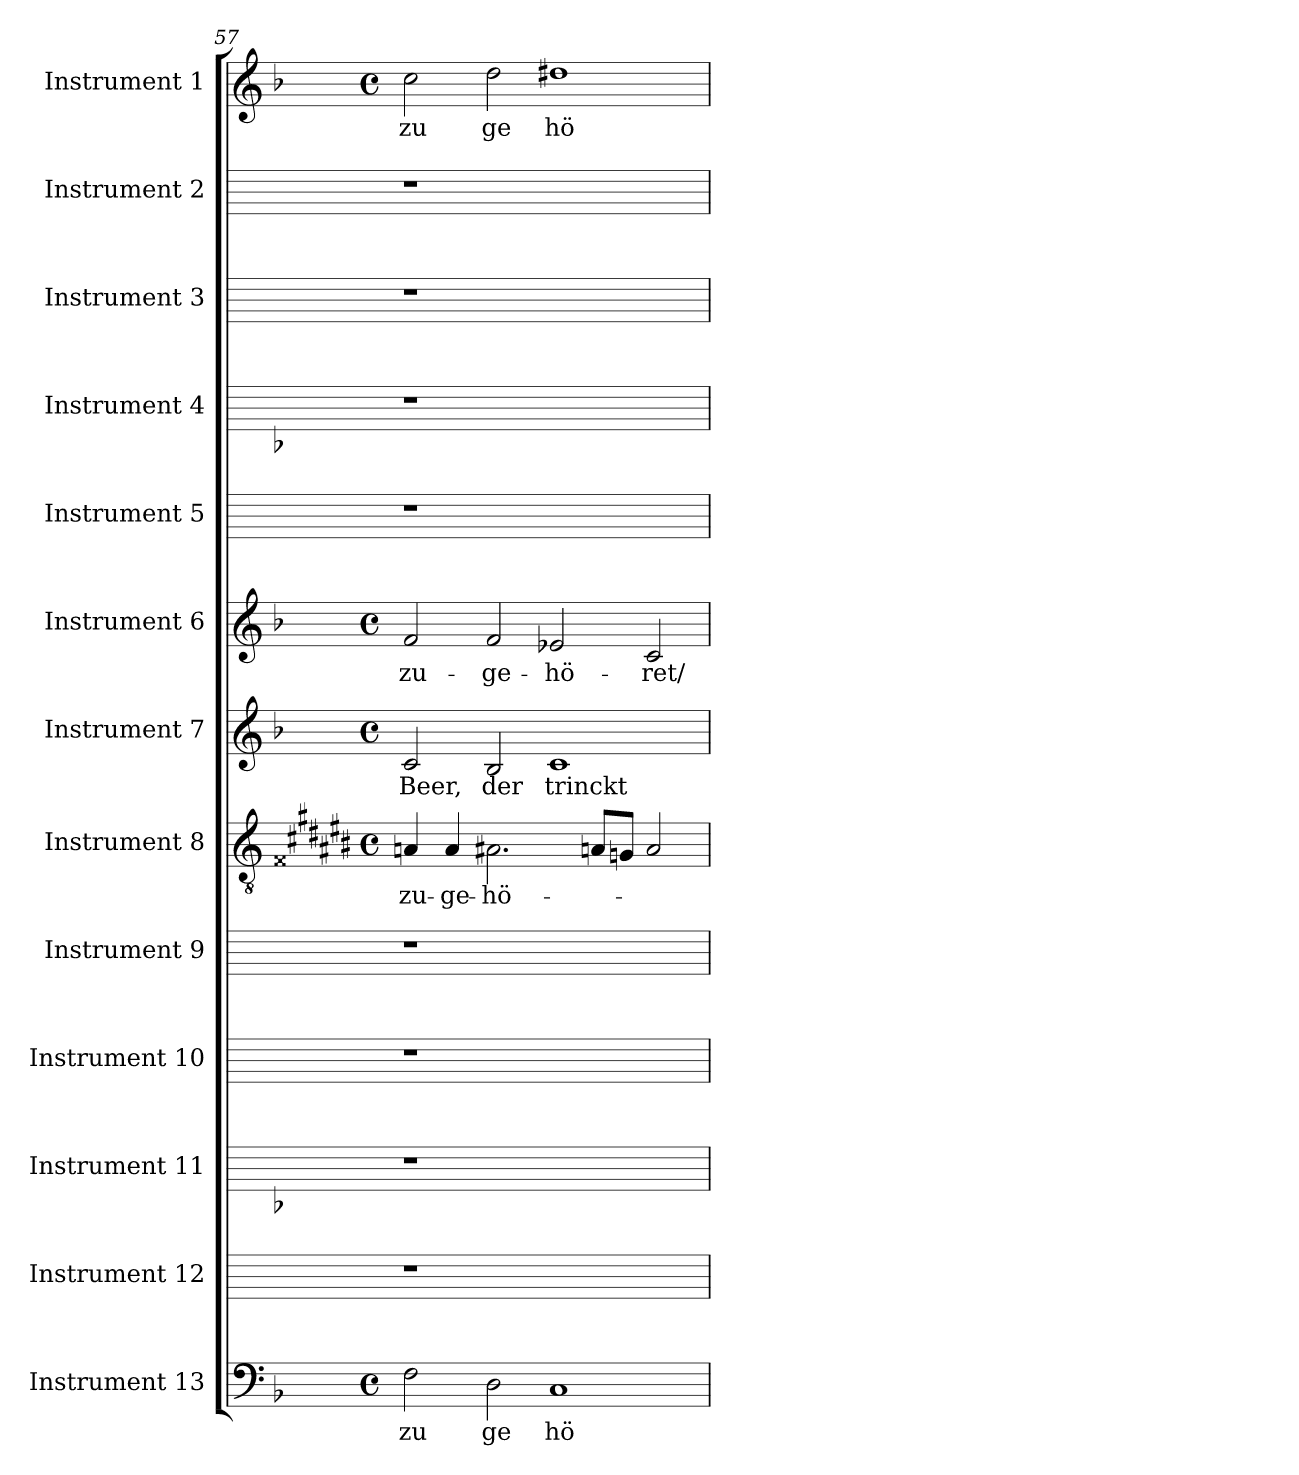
**kern	**text	**kern	**kern	**kern	**kern	**kern	**text	**kern	**text	**kern	**text	**kern	**kern	**kern	**kern	**kern	**text
*part13	*part13	*part12	*part11	*part10	*part9	*part8	*part8	*part7	*part7	*part6	*part6	*part5	*part4	*part3	*part2	*part1	*part1
*staff13	*staff13	*staff12	*staff11	*staff10	*staff9	*staff8	*staff8	*staff7	*staff7	*staff6	*staff6	*staff5	*staff4	*staff3	*staff2	*staff1	*staff1
*I"Instrument 13	*	*I"Instrument 12	*I"Instrument 11	*I"Instrument 10	*I"Instrument 9	*I"Instrument 8	*	*I"Instrument 7	*	*I"Instrument 6	*	*I"Instrument 5	*I"Instrument 4	*I"Instrument 3	*I"Instrument 2	*I"Instrument 1	*
*clefF4	*	*	*	*	*	*clefGv2	*	*clefG2	*	*clefG2	*	*	*	*	*	*clefG2	*
*ITrd-3c-5	*	*ITrd-2c-3	*ITrd1c2	*ITrd-2c-3	*ITrd-2c-3	*ITrd-2c-3	*	*ITrd-3c-5	*	*	*	*ITrd-2c-3	*ITrd1c2	*ITrd-2c-3	*ITrd-2c-3	*ITrd1c2	*
*k[b-e-]	*	*	*k[b-e-a-]	*	*	*k[f##c#g#d#a#e#b#]	*	*k[b-e-]	*	*k[b-]	*	*	*k[b-e-a-]	*	*	*k[b-e-a-]	*
*B-:	*	*	*E-:	*	*	*G#:	*	*B-:	*	*F:	*	*	*E-:	*	*	*E-:	*
*M4/4	*	*	*	*	*	*M4/4	*	*M4/4	*	*M4/4	*	*	*	*	*	*M4/4	*
*met(c)	*	*	*	*	*	*met(c)	*	*met(c)	*	*met(c)	*	*	*	*	*	*met(c)	*
=57	=57	=57	=57	=57	=57	=57	=57	=57	=57	=57	=57	=57	=57	=57	=57	=57	=57
!	!LO:LY:b:cj	!	!	!	!	!	!LO:LY:b:cj	!	!LO:LY:b:cj	!	!LO:LY:b:cj	!	!	!	!	!	!LO:LY:b:cj
2B-\	zu	1r	1r	1r	1r	4c/	zu-	2f/	Beer,	2f/	zu-	1r	1r	1r	1r	2b-\	zu
!	!	!	!	!	!	!	!LO:LY:b:cj	!	!	!	!	!	!	!	!	!	!
.	.	.	.	.	.	4c/	-ge-	.	.	.	.	.	.	.	.	.	.
!	!LO:LY:b:cj	!	!	!	!	!	!LO:LY:b:cj	!	!LO:LY:b:cj	!	!LO:LY:b:cj	!	!	!	!	!	!LO:LY:b:cj
2G\	ge	.	.	.	.	2.c#\	-hö-	2e-/	der	2f/	-ge-	.	.	.	.	2cc\	ge
!	!LO:LY:b:cj	!	!	!	!	!	!	!	!LO:LY:b:cj	!	!LO:LY:b:cj	!	!	!	!	!	!LO:LY:b:cj
1F	hö	1ryy	1ryy	1ryy	1ryy	.	.	1f	trinckt	2e-X/	-hö-	1ryy	1ryy	1ryy	1ryy	1cc#X	hö
.	.	.	.	.	.	8c/L	.	.	.	.	.	.	.	.	.	.	.
.	.	.	.	.	.	8B-/J	.	.	.	.	.	.	.	.	.	.	.
!	!	!	!	!	!	!	!	!	!	!	!LO:LY:b:cj	!	!	!	!	!	!
.	.	.	.	.	.	2c/	.	.	.	2c/	-ret/	.	.	.	.	.	.
=	=	=	=	=	=	=	=	=	=	=	=	=	=	=	=	=	=
*-	*-	*-	*-	*-	*-	*-	*-	*-	*-	*-	*-	*-	*-	*-	*-	*-	*-
